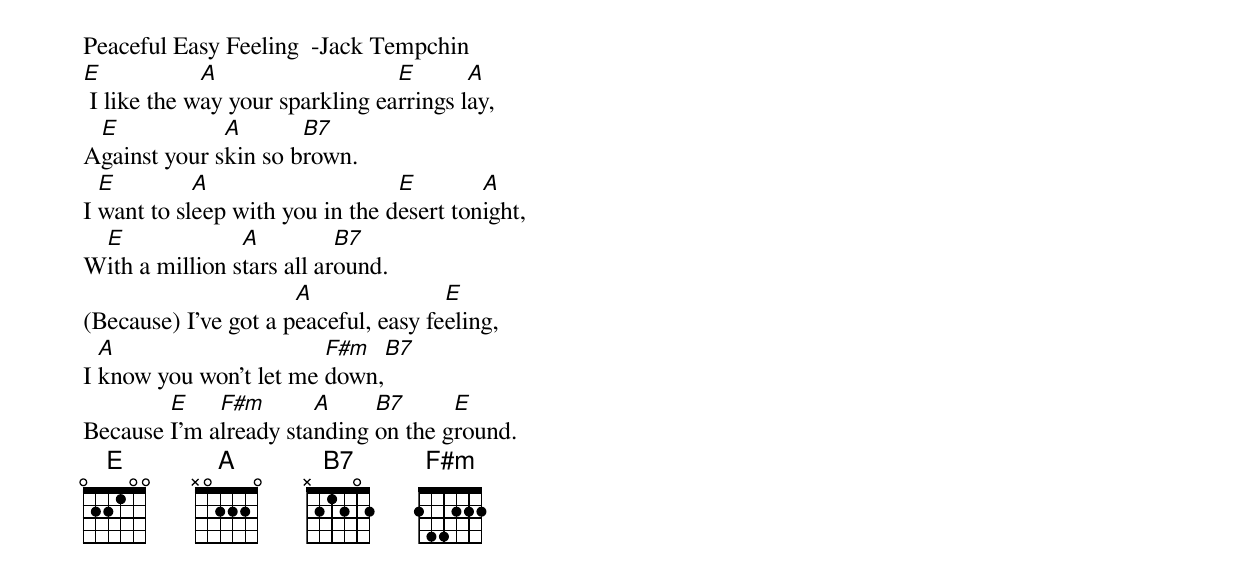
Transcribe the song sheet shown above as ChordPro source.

Peaceful Easy Feeling  -Jack Tempchin
[E] I like the w[A]ay your sparkling ea[E]rrings l[A]ay,
A[E]gainst your s[A]kin so b[B7]rown.
I [E]want to sl[A]eep with you in the d[E]esert ton[A]ight,
W[E]ith a million s[A]tars all ar[B7]ound.
(Because) I've got a p[A]eaceful, easy fe[E]eling,
I [A]know you won't let me [F#m]down,[B7]
Because [E]I'm a[F#m]lready sta[A]nding [B7]on the g[E]round.
